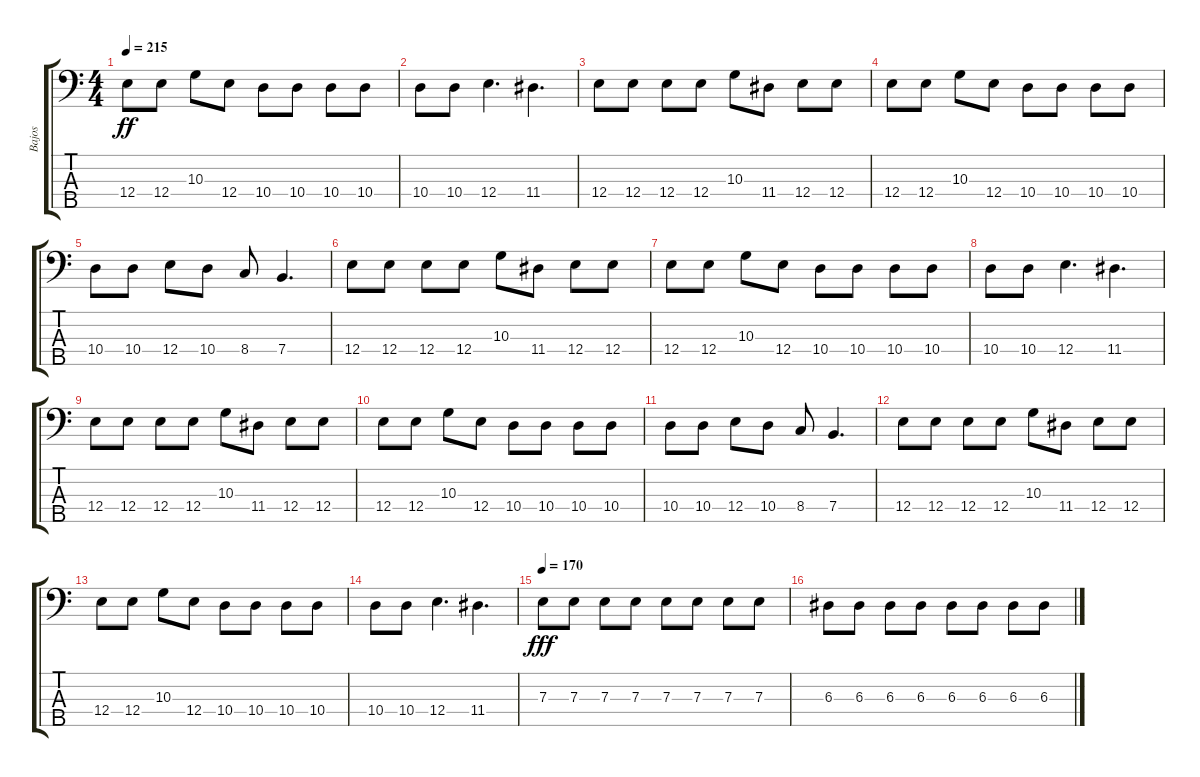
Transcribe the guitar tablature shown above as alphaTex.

\track ("Bajos" "Bajos") {instrument electricbassfinger}
\staff {score tabs}
\tuning (G2 D2 A1 E1 B0) {hide}
\ts (4 4)
\tempo 215
\clef f4
\ks c
12.4.8{dy ff} 12.4.8 10.3.8 12.4.8 10.4.8 10.4.8 10.4.8 10.4.8 |
10.4.8 10.4.8 12.4.4{d} 11.4.4{d} |
12.4.8 12.4.8 12.4.8 12.4.8 10.3.8 11.4.8 12.4.8 12.4.8 |
12.4.8 12.4.8 10.3.8 12.4.8 10.4.8 10.4.8 10.4.8 10.4.8 |
10.4.8 10.4.8 12.4.8 10.4.8 8.4.8 7.4.4{d} |
12.4.8 12.4.8 12.4.8 12.4.8 10.3.8 11.4.8 12.4.8 12.4.8 |
12.4.8 12.4.8 10.3.8 12.4.8 10.4.8 10.4.8 10.4.8 10.4.8 |
10.4.8 10.4.8 12.4.4{d} 11.4.4{d} |
12.4.8 12.4.8 12.4.8 12.4.8 10.3.8 11.4.8 12.4.8 12.4.8 |
12.4.8 12.4.8 10.3.8 12.4.8 10.4.8 10.4.8 10.4.8 10.4.8 |
10.4.8 10.4.8 12.4.8 10.4.8 8.4.8 7.4.4{d} |
12.4.8 12.4.8 12.4.8 12.4.8 10.3.8 11.4.8 12.4.8 12.4.8 |
12.4.8 12.4.8 10.3.8 12.4.8 10.4.8 10.4.8 10.4.8 10.4.8 |
10.4.8 10.4.8 12.4.4{d} 11.4.4{d} |
\tempo 170
7.3.8{dy fff} 7.3.8 7.3.8 7.3.8 7.3.8 7.3.8 7.3.8 7.3.8 |
6.3.8 6.3.8 6.3.8 6.3.8 6.3.8 6.3.8 6.3.8 6.3.8
